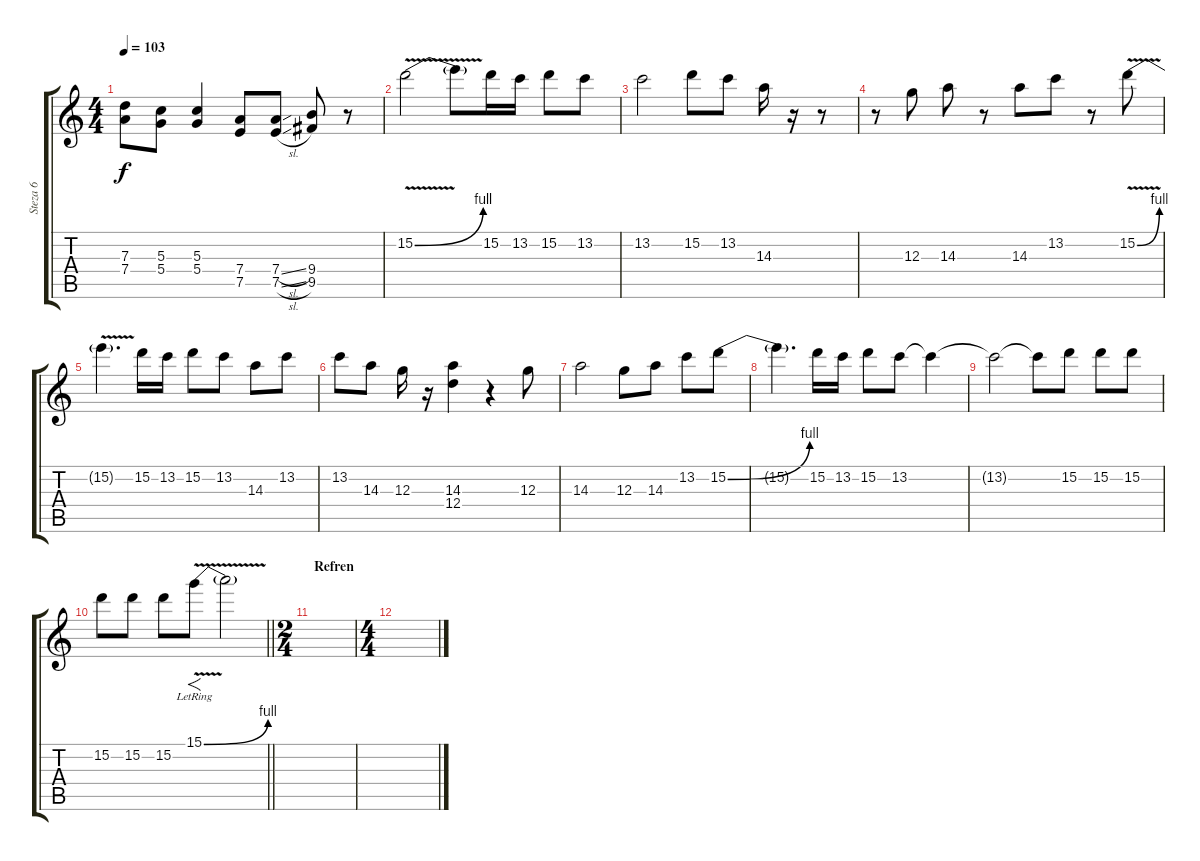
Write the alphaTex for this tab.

\track ("Steza 6" "Steza 6") {instrument distortionguitar}
\staff {score tabs}
\tuning (E4 B3 G3 D3 A2 E2) {hide}
\ts (4 4)
\tempo 103
\clef g2
\ks aminor
(7.3 7.4).8{dy f} (5.3 5.4).8 (5.3 5.4).4 (7.4 7.5).8 (7.4{sl} 7.5{sl}).8 (9.4 9.5).8 r.8 |
15.2{be (bend 0 0 60 4) v}.2 15.2{t}.8 15.2.16 13.2.16 15.2.8 13.2.8 |
13.2.2 15.2.8 13.2.8 14.3.16 r.16 r.8 |
r.8 12.3.8 14.3.8 r.8 14.3.8 13.2.8 r.8 15.2{be (bend 0 0 60 4) v}.8 |
15.2{t}.4{d} 15.2.16 13.2.16 15.2.8 13.2.8 14.3.8 13.2.8 |
13.2.8 14.3.8 12.3.16 r.16 (14.3 12.4).4 r.4 12.3.8 |
14.3.2 12.3.8 14.3.8 13.2.8 15.2{be (bend 0 0 60 4)}.8 |
15.2{t}.4{d} 15.2.16 13.2.16 15.2.8 13.2.8 13.2{t}.4 |
13.2{t}.2 13.2{t}.8 15.2.8 15.2.8 15.2.8 |
\barLineRight lightlight
15.2.8 15.2.8 15.2.8 15.1{be (bend 0 0 60 4) v lr}.8{f} 15.1{t}.2 |
\ts (2 4)
\section ("" "Refren")
|
\ts (4 4)
